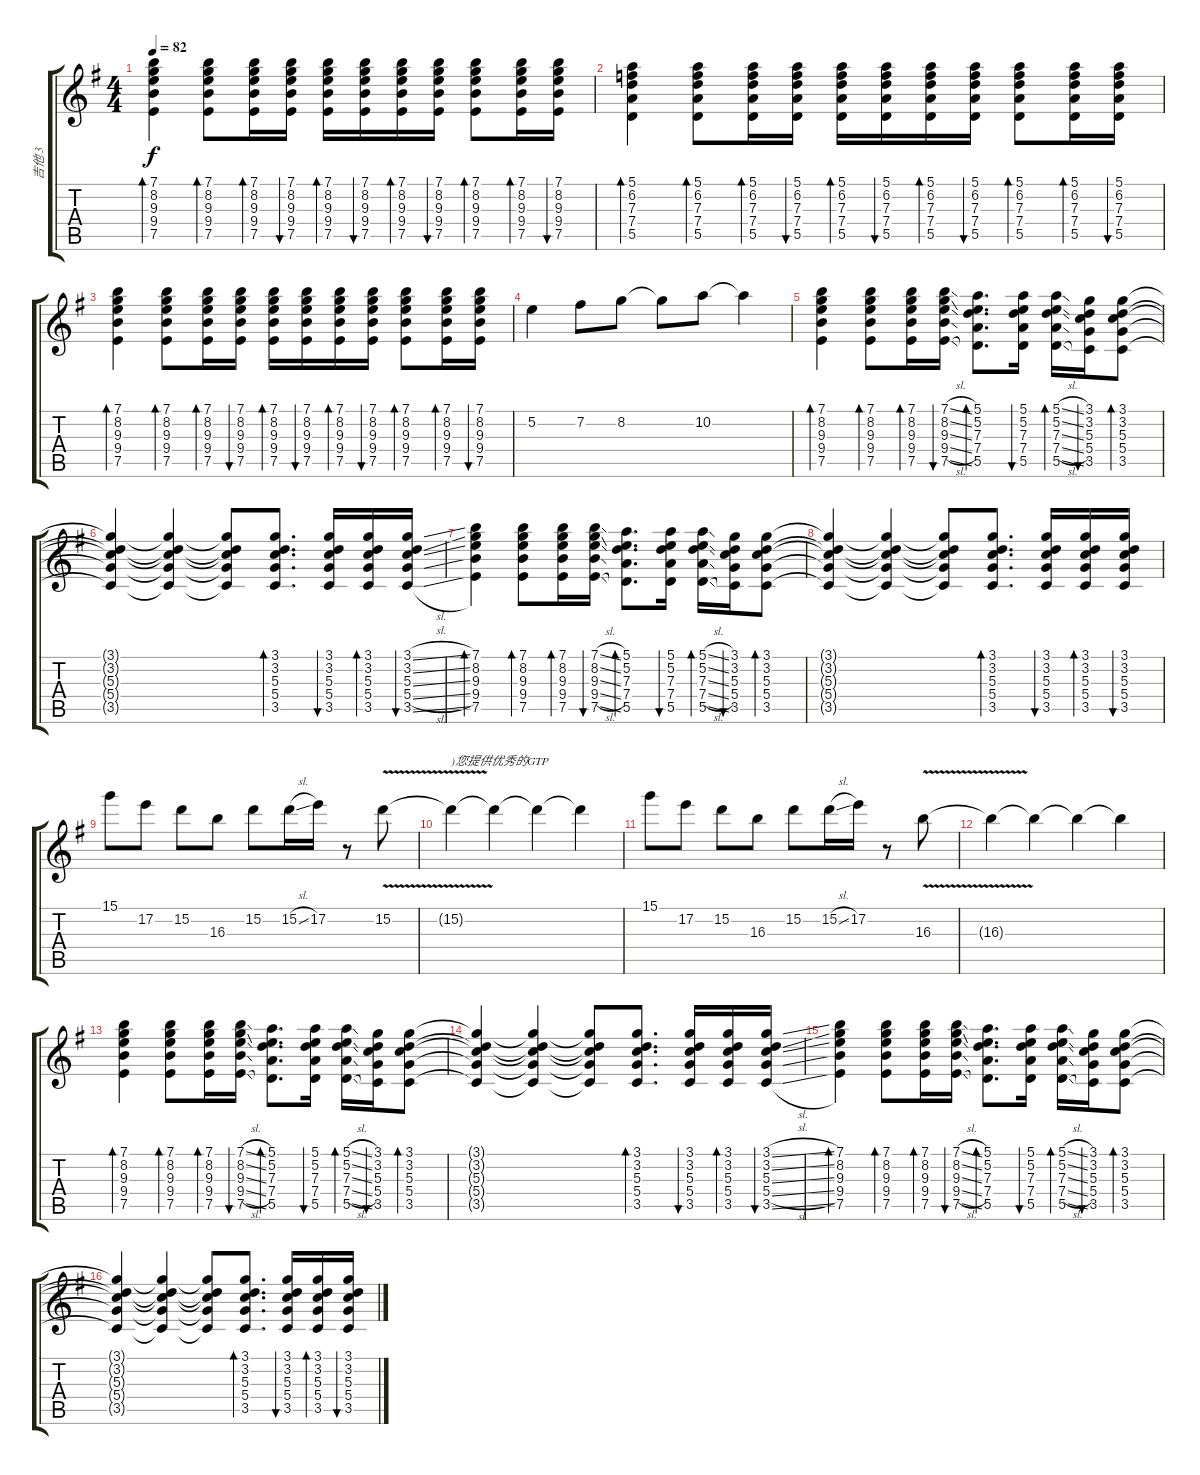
\track ("吉他 3" "吉他 3") {instrument acousticguitarsteel}
\staff {score tabs}
\tuning (E4 B3 G3 D3 A2 E2) {hide}
\ts (4 4)
\tempo 82
\clef g2
\ks g
(7.1 8.2 9.3 9.4 7.5).4{bd 60 dy f} (7.1 8.2 9.3 9.4 7.5).8{bd 60} (7.1 8.2 9.3 9.4 7.5).16{bd 60} (7.1 8.2 9.3 9.4 7.5).16{bu 60} (7.1 8.2 9.3 9.4 7.5).16{bd 60} (7.1 8.2 9.3 9.4 7.5).16{bu 60} (7.1 8.2 9.3 9.4 7.5).16{bd 60} (7.1 8.2 9.3 9.4 7.5).16{bu 60} (7.1 8.2 9.3 9.4 7.5).8{bd 60} (7.1 8.2 9.3 9.4 7.5).16{bd 60} (7.1 8.2 9.3 9.4 7.5).16{bu 60} |
(5.1 6.2 7.3 7.4 5.5).4{bd 60} (5.1 6.2 7.3 7.4 5.5).8{bd 60} (5.1 6.2 7.3 7.4 5.5).16{bd 60} (5.1 6.2 7.3 7.4 5.5).16{bu 60} (5.1 6.2 7.3 7.4 5.5).16{bd 60} (5.1 6.2 7.3 7.4 5.5).16{bu 60} (5.1 6.2 7.3 7.4 5.5).16{bd 60} (5.1 6.2 7.3 7.4 5.5).16{bu 60} (5.1 6.2 7.3 7.4 5.5).8{bd 60} (5.1 6.2 7.3 7.4 5.5).16{bd 60} (5.1 6.2 7.3 7.4 5.5).16{bu 60} |
(7.1 8.2 9.3 9.4 7.5).4{bd 60} (7.1 8.2 9.3 9.4 7.5).8{bd 60} (7.1 8.2 9.3 9.4 7.5).16{bd 60} (7.1 8.2 9.3 9.4 7.5).16{bu 60} (7.1 8.2 9.3 9.4 7.5).16{bd 60} (7.1 8.2 9.3 9.4 7.5).16{bu 60} (7.1 8.2 9.3 9.4 7.5).16{bd 60} (7.1 8.2 9.3 9.4 7.5).16{bu 60} (7.1 8.2 9.3 9.4 7.5).8{bd 60} (7.1 8.2 9.3 9.4 7.5).16{bd 60} (7.1 8.2 9.3 9.4 7.5).16{bu 60} |
5.2.4 7.2.8 8.2.8 8.2{t}.8 10.2.8 10.2{t}.4 |
(7.1 8.2 9.3 9.4 7.5).4{bd 30} (7.1 8.2 9.3 9.4 7.5).8{bd 30} (7.1 8.2 9.3 9.4 7.5).16{bd 30} (7.1{sl} 8.2{sl} 9.3{sl} 9.4{sl} 7.5{sl}).16{bu 30} (5.1 5.2 7.3 7.4 5.5).8{d bd 30} (5.1 5.2 7.3 7.4 5.5).16{bu 30} (5.1{sl} 5.2{sl} 7.3{sl} 7.4{sl} 5.5{sl}).16{bd 30} (3.1 3.2 5.3 5.4 3.5).16{bu 30} (3.1 3.2 5.3 5.4 3.5).8{bd 30} |
(3.1{t} 3.2{t} 5.3{t} 5.4{t} 3.5{t}).4 (3.1{t} 3.2{t} 5.3{t} 5.4{t} 3.5{t}).4 (3.1{t} 3.2{t} 5.3{t} 5.4{t} 3.5{t}).8 (3.1 3.2 5.3 5.4 3.5).8{d bd 30} (3.1 3.2 5.3 5.4 3.5).16{bu 30} (3.1 3.2 5.3 5.4 3.5).16{bd 30} (3.1{sl} 3.2{sl} 5.3{sl} 5.4{sl} 3.5{sl}).16{bu 30} |
(7.1 8.2 9.3 9.4 7.5).4{bd 30} (7.1 8.2 9.3 9.4 7.5).8{bd 30} (7.1 8.2 9.3 9.4 7.5).16{bd 30} (7.1{sl} 8.2{sl} 9.3{sl} 9.4{sl} 7.5{sl}).16{bu 30} (5.1 5.2 7.3 7.4 5.5).8{d bd 30} (5.1 5.2 7.3 7.4 5.5).16{bu 30} (5.1{sl} 5.2{sl} 7.3{sl} 7.4{sl} 5.5{sl}).16{bd 30} (3.1 3.2 5.3 5.4 3.5).16{bu 30} (3.1 3.2 5.3 5.4 3.5).8{bd 30} |
(3.1{t} 3.2{t} 5.3{t} 5.4{t} 3.5{t}).4 (3.1{t} 3.2{t} 5.3{t} 5.4{t} 3.5{t}).4 (3.1{t} 3.2{t} 5.3{t} 5.4{t} 3.5{t}).8 (3.1 3.2 5.3 5.4 3.5).8{d bd 30} (3.1 3.2 5.3 5.4 3.5).16{bu 30} (3.1 3.2 5.3 5.4 3.5).16{bd 30} (3.1 3.2 5.3 5.4 3.5).16{bu 30} |
15.1.8 17.2.8 15.2.8 16.3.8 15.2.8 15.2{sl}.16 17.2.16 r.8 15.2{v}.8 |
15.2{t}.4{txt ")您提供优秀的GTP"} 15.2{t}.4 15.2{t}.4 15.2{t}.4 |
15.1.8 17.2.8 15.2.8 16.3.8 15.2.8 15.2{sl}.16 17.2.16 r.8 16.3{v}.8 |
16.3{t}.4 16.3{t}.4 16.3{t}.4 16.3{t}.4 |
(7.1 8.2 9.3 9.4 7.5).4{bd 30} (7.1 8.2 9.3 9.4 7.5).8{bd 30} (7.1 8.2 9.3 9.4 7.5).16{bd 30} (7.1{sl} 8.2{sl} 9.3{sl} 9.4{sl} 7.5{sl}).16{bu 30} (5.1 5.2 7.3 7.4 5.5).8{d bd 30} (5.1 5.2 7.3 7.4 5.5).16{bu 30} (5.1{sl} 5.2{sl} 7.3{sl} 7.4{sl} 5.5{sl}).16{bd 30} (3.1 3.2 5.3 5.4 3.5).16{bu 30} (3.1 3.2 5.3 5.4 3.5).8{bd 30} |
(3.1{t} 3.2{t} 5.3{t} 5.4{t} 3.5{t}).4 (3.1{t} 3.2{t} 5.3{t} 5.4{t} 3.5{t}).4 (3.1{t} 3.2{t} 5.3{t} 5.4{t} 3.5{t}).8 (3.1 3.2 5.3 5.4 3.5).8{d bd 30} (3.1 3.2 5.3 5.4 3.5).16{bu 30} (3.1 3.2 5.3 5.4 3.5).16{bd 30} (3.1{sl} 3.2{sl} 5.3{sl} 5.4{sl} 3.5{sl}).16{bu 30} |
(7.1 8.2 9.3 9.4 7.5).4{bd 30} (7.1 8.2 9.3 9.4 7.5).8{bd 30} (7.1 8.2 9.3 9.4 7.5).16{bd 30} (7.1{sl} 8.2{sl} 9.3{sl} 9.4{sl} 7.5{sl}).16{bu 30} (5.1 5.2 7.3 7.4 5.5).8{d bd 30} (5.1 5.2 7.3 7.4 5.5).16{bu 30} (5.1{sl} 5.2{sl} 7.3{sl} 7.4{sl} 5.5{sl}).16{bd 30} (3.1 3.2 5.3 5.4 3.5).16{bu 30} (3.1 3.2 5.3 5.4 3.5).8{bd 30} |
(3.1{t} 3.2{t} 5.3{t} 5.4{t} 3.5{t}).4 (3.1{t} 3.2{t} 5.3{t} 5.4{t} 3.5{t}).4 (3.1{t} 3.2{t} 5.3{t} 5.4{t} 3.5{t}).8 (3.1 3.2 5.3 5.4 3.5).8{d bd 30} (3.1 3.2 5.3 5.4 3.5).16{bu 30} (3.1 3.2 5.3 5.4 3.5).16{bd 30} (3.1{sl} 3.2{sl} 5.3{sl} 5.4{sl} 3.5{sl}).16{bu 30}
